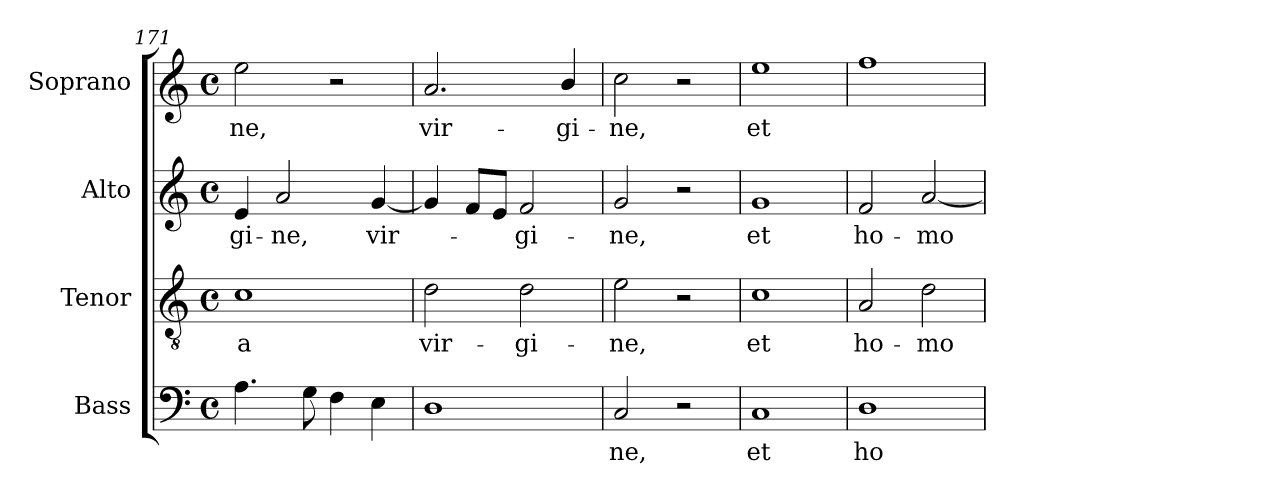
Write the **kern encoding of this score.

**kern	**text	**kern	**text	**kern	**text	**kern	**text
*part4	*part4	*part3	*part3	*part2	*part2	*part1	*part1
*staff4	*staff4	*staff3	*staff3	*staff2	*staff2	*staff1	*staff1
*I"Bass	*	*I"Tenor	*	*I"Alto	*	*I"Soprano	*
*I'B.	*	*I'T.	*	*I'A.	*	*I'S.	*
*clefF4	*	*clefGv2	*	*clefG2	*	*clefG2	*
*	*	*ITrd7c12	*	*	*	*	*
*k[]	*	*k[]	*	*k[]	*	*k[]	*
*C:	*	*C:	*	*C:	*	*C:	*
*M4/4	*	*M4/4	*	*M4/4	*	*M4/4	*
*met(c)	*	*met(c)	*	*met(c)	*	*met(c)	*
=171	=171	=171	=171	=171	=171	=171	=171
!	!	!	!LO:LY:b:color=#000000	!	!	!	!
!	!	!	!	!	!LO:LY:b:color=#000000	!	!
!	!	!	!	!	!	!	!LO:LY:b:color=#000000
4.Ai\	.	1Ci	-a	4ei/	-gi-	2eei\	-ne,
!	!	!	!	!	!LO:LY:b:color=#000000	!	!
.	.	.	.	2ai/	-ne,	.	.
8Gi\	.	.	.	.	.	.	.
4Fi\	.	.	.	.	.	2r	.
!	!	!	!	!	!LO:LY:b:color=#000000	!	!
4Ei\	.	.	.	[4gi/	vir-	.	.
=172	=172	=172	=172	=172	=172	=172	=172
!	!	!	!LO:LY:b:color=#000000	!	!	!	!
!	!	!	!	!	!	!	!LO:LY:b:color=#000000
1Di	.	2Di\	vir-	4gi/]	.	2.ai/	vir-
.	.	.	.	8fi/L	.	.	.
.	.	.	.	8ei/J	.	.	.
!	!	!	!LO:LY:b:color=#000000	!	!	!	!
!	!	!	!	!	!LO:LY:b:color=#000000	!	!
.	.	2Di\	-gi-	2fi/	-gi-	.	.
!	!	!	!	!	!	!	!LO:LY:b:color=#000000
.	.	.	.	.	.	4bi/	-gi-
!!LO:LB:g=z
=173	=173	=173	=173	=173	=173	=173	=173
!	!LO:LY:b:color=#000000	!	!	!	!	!	!
!	!	!	!LO:LY:b:color=#000000	!	!	!	!
!	!	!	!	!	!LO:LY:b:color=#000000	!	!
!	!	!	!	!	!	!	!LO:LY:b:color=#000000
2Ci/	-ne,	2Ei\	-ne,	2gi/	-ne,	2cci\	-ne,
2r	.	2r	.	2r	.	2r	.
=174	=174	=174	=174	=174	=174	=174	=174
!	!LO:LY:b:color=#000000	!	!	!	!	!	!
!	!	!	!LO:LY:b:color=#000000	!	!	!	!
!	!	!	!	!	!LO:LY:b:color=#000000	!	!
!	!	!	!	!	!	!	!LO:LY:b:color=#000000
1Ci	et	1Ci	et	1gi	et	1eei	et
=175	=175	=175	=175	=175	=175	=175	=175
!	!LO:LY:b:color=#000000	!	!	!	!	!	!
!	!	!	!LO:LY:b:color=#000000	!	!	!	!
!	!	!	!	!	!LO:LY:b:color=#000000	!	!
1Di	ho-	2AAi/	ho-	2fi/	ho-	1ffi	.
!	!	!	!LO:LY:b:color=#000000	!	!	!	!
!	!	!	!	!	!LO:LY:b:color=#000000	!	!
.	.	2Di\	-mo	[2ai/	-mo	.	.
=	=	=	=	=	=	=	=
*-	*-	*-	*-	*-	*-	*-	*-
